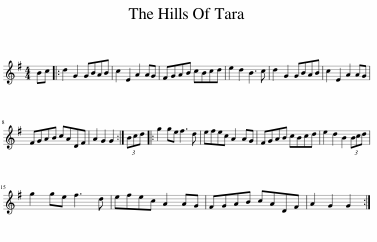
X:1
L:1/8
M:4/4
I:linebreak $
K:G
V:1 treble
V:1
 Bc |: d2 G2 GBAB | c2 E2 A2 AG | FGAB cBcd | e2 d2 B3 c | %5
 d2 G2 GBAB | c2 E2 A2 AG |$ FGAB cADF | A2 G2 G2 :| (3Bcd |: %10
 g2 ge f3 d | efec A2 AG | FGAB cBcd | e2 d2 B2 (3Bcd |$ g2 ge f3 d | %15
 efec A2 AG | FGAB cADF | A2 G2 G2 :| %18
